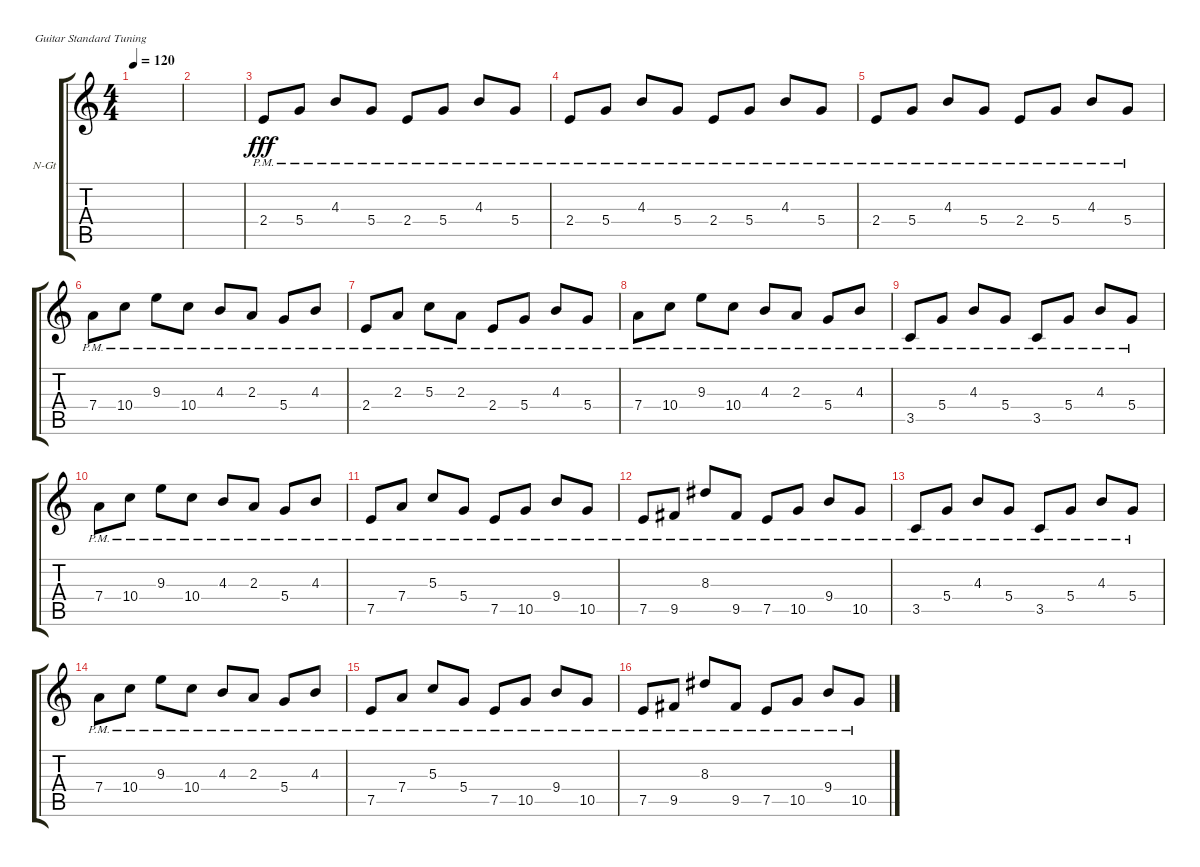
\defaultSystemsLayout 4
\bracketExtendMode groupsimilarinstruments
\firstSystemTrackNameOrientation horizontal
\otherSystemsTrackNameOrientation horizontal
\track ("Nylon Guitar" "N-Gt") {instrument acousticguitarnylon}
\staff {score tabs}
\tuning (E4 B3 G3 D3 A2 E2)
\ts (4 4)
\tempo 120
\clef g2
\ks c
|
|
2.4{pm}.8{dy fff} 5.4{pm}.8 4.3{pm}.8 5.4{pm}.8 2.4{pm}.8 5.4{pm}.8 4.3{pm}.8 5.4{pm}.8 |
2.4{pm}.8 5.4{pm}.8 4.3{pm}.8 5.4{pm}.8 2.4{pm}.8 5.4{pm}.8 4.3{pm}.8 5.4{pm}.8 |
2.4{pm}.8 5.4{pm}.8 4.3{pm}.8 5.4{pm}.8 2.4{pm}.8 5.4{pm}.8 4.3{pm}.8 5.4{pm}.8 |
7.4{pm}.8 10.4{pm}.8 9.3{pm}.8 10.4{pm}.8 4.3{pm}.8 2.3{pm}.8 5.4{pm}.8 4.3{pm}.8 |
2.4{pm}.8 2.3{pm}.8 5.3{pm}.8 2.3{pm}.8 2.4{pm}.8 5.4{pm}.8 4.3{pm}.8 5.4{pm}.8 |
7.4{pm}.8 10.4{pm}.8 9.3{pm}.8 10.4{pm}.8 4.3{pm}.8 2.3{pm}.8 5.4{pm}.8 4.3{pm}.8 |
3.5{pm}.8 5.4{pm}.8 4.3{pm}.8 5.4{pm}.8 3.5{pm}.8 5.4{pm}.8 4.3{pm}.8 5.4{pm}.8 |
7.4{pm}.8 10.4{pm}.8 9.3{pm}.8 10.4{pm}.8 4.3{pm}.8 2.3{pm}.8 5.4{pm}.8 4.3{pm}.8 |
7.5{pm}.8 7.4{pm}.8 5.3{pm}.8 5.4{pm}.8 7.5{pm}.8 10.5{pm}.8 9.4{pm}.8 10.5{pm}.8 |
7.5{pm}.8 9.5{pm}.8 8.3{pm}.8 9.5{pm}.8 7.5{pm}.8 10.5{pm}.8 9.4{pm}.8 10.5{pm}.8 |
3.5{pm}.8 5.4{pm}.8 4.3{pm}.8 5.4{pm}.8 3.5{pm}.8 5.4{pm}.8 4.3{pm}.8 5.4{pm}.8 |
7.4{pm}.8 10.4{pm}.8 9.3{pm}.8 10.4{pm}.8 4.3{pm}.8 2.3{pm}.8 5.4{pm}.8 4.3{pm}.8 |
7.5{pm}.8 7.4{pm}.8 5.3{pm}.8 5.4{pm}.8 7.5{pm}.8 10.5{pm}.8 9.4{pm}.8 10.5{pm}.8 |
7.5{pm}.8 9.5{pm}.8 8.3{pm}.8 9.5{pm}.8 7.5{pm}.8 10.5{pm}.8 9.4{pm}.8 10.5{pm}.8
